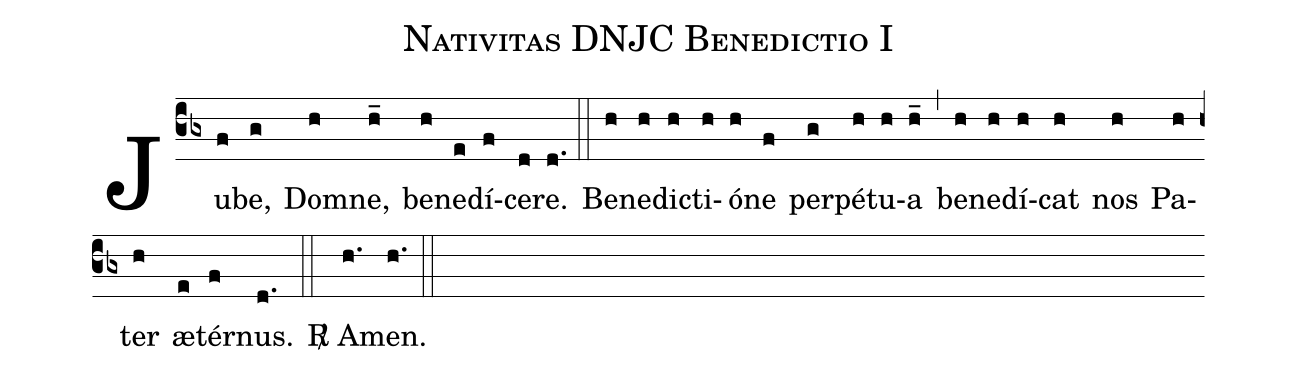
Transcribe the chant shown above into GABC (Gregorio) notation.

name:Nativitas DNJC Benedictio I;
%%
(cb3) Ju(f)be,(g) Dom(h)ne,(h_) be(h)ne(e)dí(f)ce(d)re.(d.) (::)
Be(h)ne(h)di(h)cti(h)ó(h)ne(f) per(g)pé(h)tu(h)a(h_) (,) be(h)ne(h)dí(h)cat(h) nos(h) Pa(h)ter(h) æ(e)tér(f)nus.(d.)  (::)
<sp>R/</sp> A(h.)men.(h.) (::)
